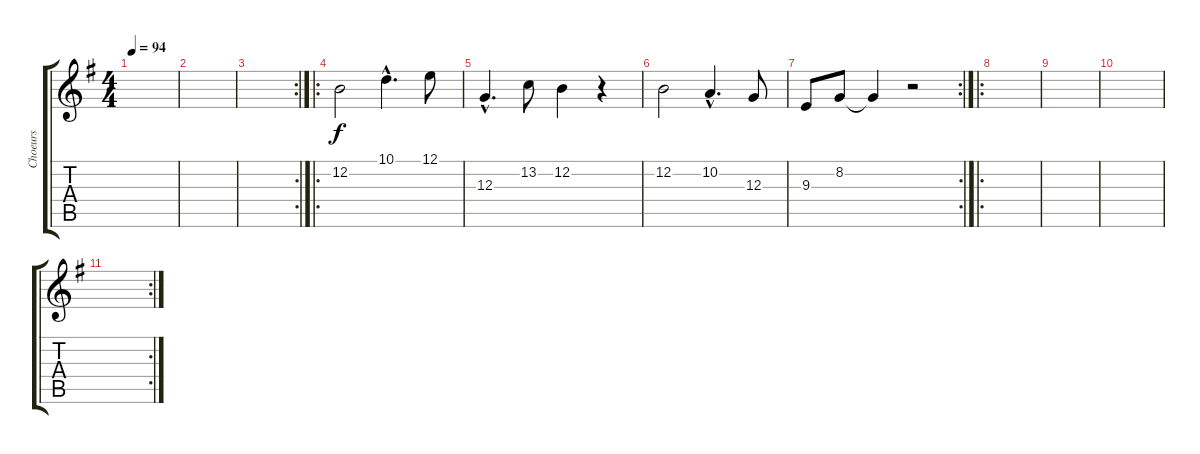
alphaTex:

\track ("Choeurs" "Choeurs") {instrument synthstrings1}
\staff {score tabs}
\tuning (E4 B3 G3 D3 A2 D2) {hide}
\ts (4 4)
\tempo 94
\clef g2
\ks g
|
|
\rc 2
|
\ro
12.2.2 10.1{hac}.4{d} 12.1.8 |
12.3{hac}.4{d} 13.2.8 12.2.4 r.4 |
12.2.2 10.2{hac}.4{d} 12.3.8 |
\rc 2
9.3.8 8.2.8 8.2{t}.4 r.2 |
\ro
|
|
|
\rc 2
